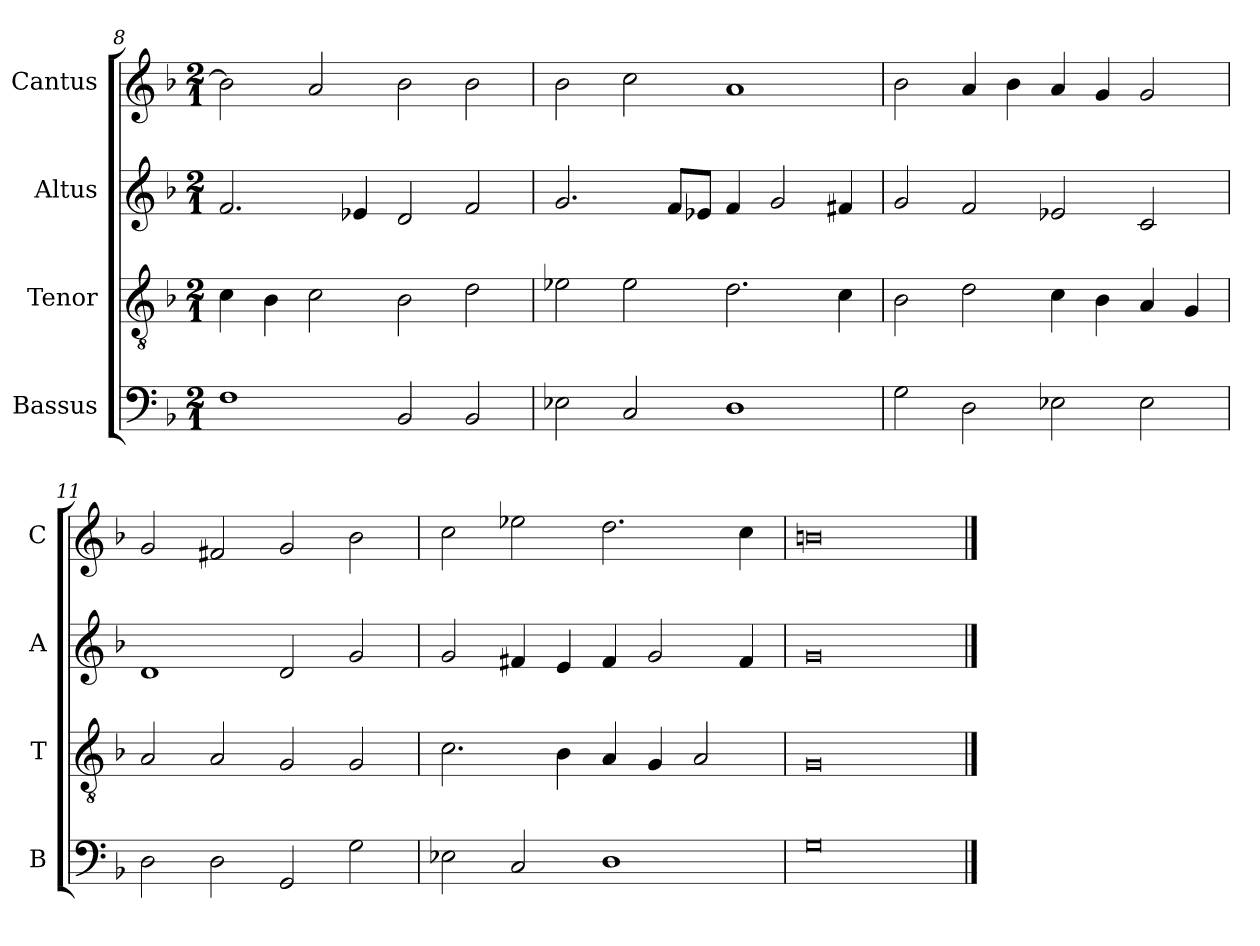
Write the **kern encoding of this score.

**kern	**kern	**kern	**kern
*part4	*part3	*part2	*part1
*staff4	*staff3	*staff2	*staff1
*I"Bassus	*I"Tenor	*I"Altus	*I"Cantus
*I'B	*I'T	*I'A	*I'C
*clefF4	*clefGv2	*clefG2	*clefG2
*k[b-]	*k[b-]	*k[b-]	*k[b-]
*M2/1	*M2/1	*M2/1	*M2/1
=8	=8	=8	=8
1F	4c	2.f	2b-]
.	4B-	.	.
.	2c	.	2a
.	.	4e-X	.
2BB-	2B-	2d	2b-
2BB-	2d	2f	2b-
=9	=9	=9	=9
2E-X	2e-X	2.g	2b-
2C	2e-	.	2cc
.	.	8fL	.
.	.	8e-XJ	.
1D	2.d	4f	1a
.	.	2g	.
.	4c	4f#X	.
=10	=10	=10	=10
2G	2B-	2g	2b-
2D	2d	2f	4a
.	.	.	4b-
2E-X	4c	2e-X	4a
.	4B-	.	4g
2E-	4A	2c	2g
.	4G	.	.
=11	=11	=11	=11
2D	2A	1d	2g
2D	2A	.	2f#X
2GG	2G	2d	2g
2G	2G	2g	2b-
=12	=12	=12	=12
2E-X	2.c	2g	2cc
2C	.	4f#X	2ee-X
.	4B-	4e	.
1D	4A	4f#	2.dd
.	4G	2g	.
.	2A	.	.
.	.	4f#	4cc
=13	=13	=13	=13
0G	0G	0g	0bn
==	==	==	==
*-	*-	*-	*-
